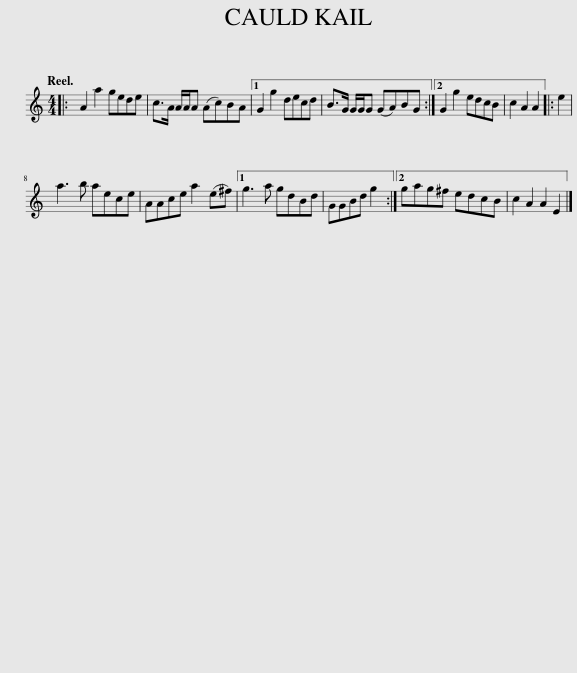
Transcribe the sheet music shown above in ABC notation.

X:1
L:1/8
Q:1/4=120
M:4/4
I:linebreak $
K:C
V:1 treble
V:1
|: A2 a2 gede | c>A A/A/A (Ac)BA |1 G2 g2 decd | B>G G/G/G (GA)BG :|2 G2 g2 edcB | %5
 c2 A2 A2 |: e2 |$ a3 b aece | AAce a2 (e^f) |1 g3 a gdBd | %10
 GGBd g2 :|2 gag^f edcB | c2 A2 A2 E2 |] %13
